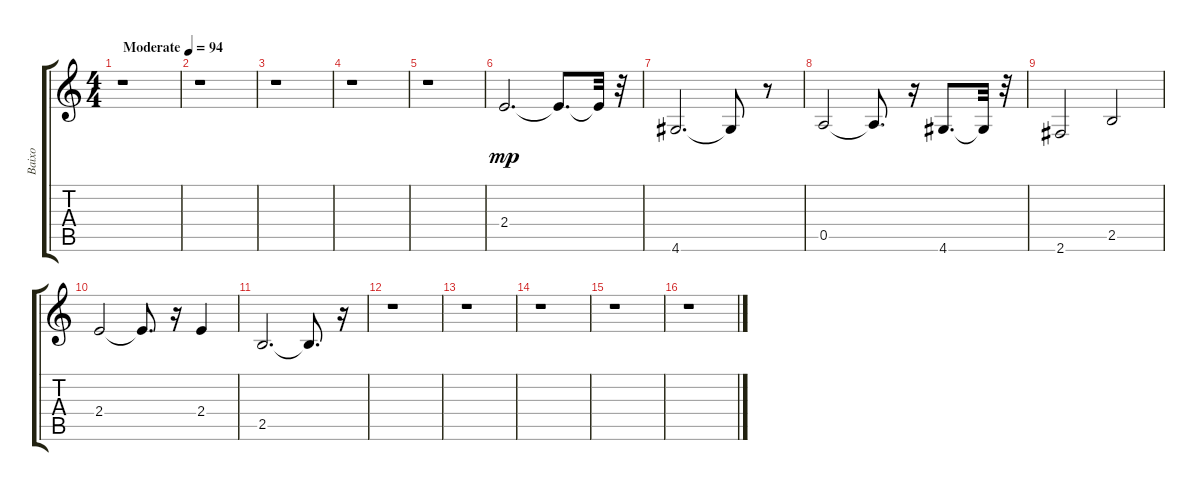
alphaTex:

\track ("Baixo" "Baixo") {instrument electricbassfinger}
\staff {score tabs}
\tuning (E4 B3 G3 D3 A2 E2) {hide}
\ts (4 4)
\tempo (94 "Moderate")
\clef g2
\ks c
r.1{dy mp instrument electricbassfinger} |
r.1 |
r.1 |
r.1 |
r.1 |
2.4.2{d instrument electricbassfinger} 2.4{t}.8{d} 2.4{t}.32 r.32 |
4.6.2{d} 4.6{t}.8 r.8 |
0.5.2 0.5{t}.8{d} r.16 4.6.8{d} 4.6{t}.32 r.32 |
2.6.2 2.5.2 |
2.4.2 2.4{t}.8{d} r.16 2.4.4 |
2.5.2{d} 2.5{t}.8{d} r.16 |
r.1 |
r.1 |
r.1 |
r.1 |
r.1
